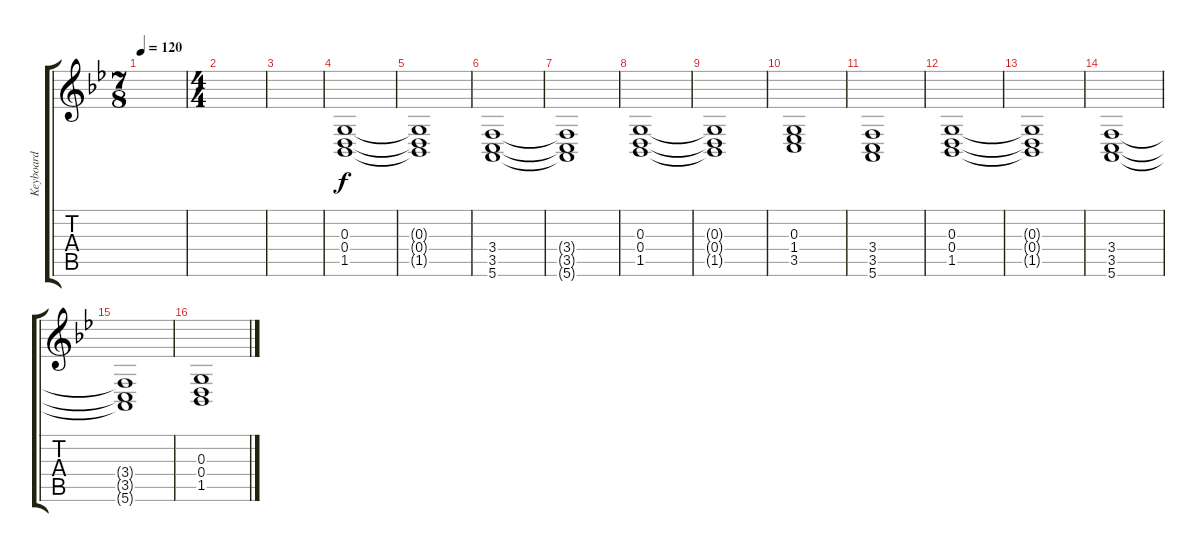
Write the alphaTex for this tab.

\track ("Keyboard" "Keyboard") {instrument drawbarorgan}
\staff {score tabs}
\tuning (E4 B3 G3 D3 A2 E2) {hide}
\ts (7 8)
\tempo 120
\clef g2
\ks bb
|
\ts (4 4)
|
|
(0.3 0.4 1.5).1{volume 10 instrument synthstrings1} |
(0.3{t} 0.4{t} 1.5{t}).1 |
(3.4 3.5 5.6).1 |
(3.4{t} 3.5{t} 5.6{t}).1 |
(0.3 0.4 1.5).1 |
(0.3{t} 0.4{t} 1.5{t}).1 |
(0.3 1.4 3.5).1 |
(3.4 3.5 5.6).1 |
(0.3 0.4 1.5).1 |
(0.3{t} 0.4{t} 1.5{t}).1 |
(3.4 3.5 5.6).1 |
(3.4{t} 3.5{t} 5.6{t}).1 |
(0.3 0.4 1.5).1
